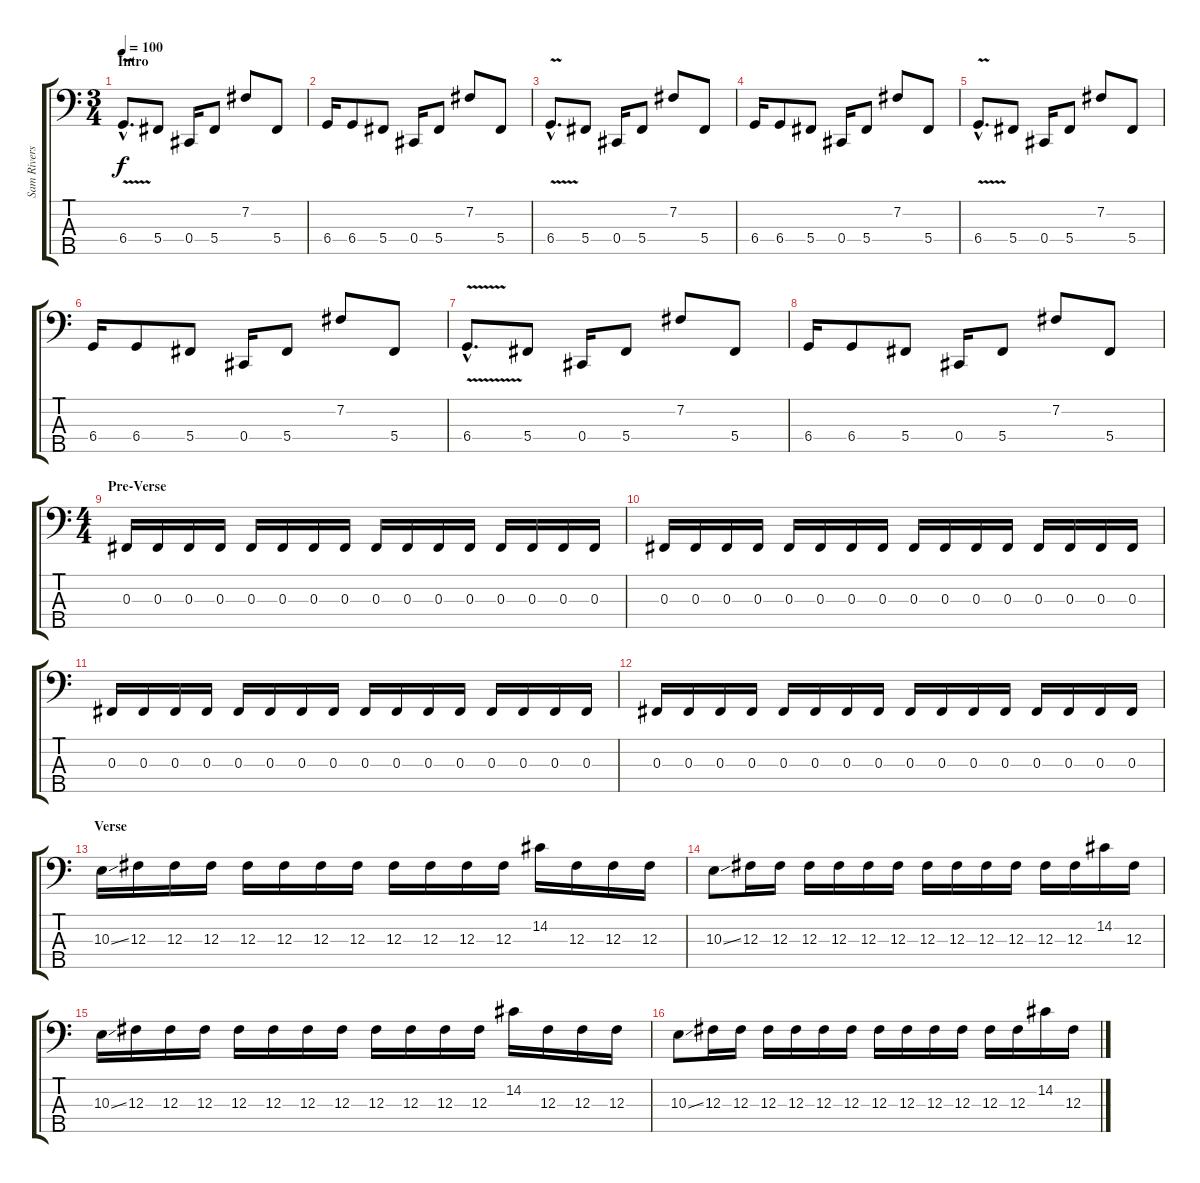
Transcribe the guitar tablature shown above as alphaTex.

\track ("Sam Rivers - Bass" "Sam Rivers") {instrument electricbassfinger}
\staff {score tabs}
\tuning (E2 B1 Gb1 Db1 Bb0) {hide}
\ts (3 4)
\section ("" "Intro")
\tempo 100
\clef f4
\ks c
6.4{v hac}.8{d dy f instrument electricbassfinger} 5.4.8 0.4.16 5.4.8 7.2.8 5.4.8 |
6.4.16 6.4.8 5.4.8 0.4.16 5.4.8 7.2.8 5.4.8 |
6.4{v hac}.8{d} 5.4.8 0.4.16 5.4.8 7.2.8 5.4.8 |
6.4.16 6.4.8 5.4.8 0.4.16 5.4.8 7.2.8 5.4.8 |
6.4{v hac}.8{d} 5.4.8 0.4.16 5.4.8 7.2.8 5.4.8 |
6.4.16 6.4.8 5.4.8 0.4.16 5.4.8 7.2.8 5.4.8 |
6.4{v hac}.8{d} 5.4.8 0.4.16 5.4.8 7.2.8 5.4.8 |
6.4.16 6.4.8 5.4.8 0.4.16 5.4.8 7.2.8 5.4.8 |
\ts (4 4)
\section ("" "Pre-Verse")
0.3.16{volume 7} 0.3.16 0.3.16 0.3.16 0.3.16 0.3.16 0.3.16 0.3.16 0.3.16 0.3.16 0.3.16 0.3.16 0.3.16 0.3.16 0.3.16 0.3.16 |
0.3.16 0.3.16 0.3.16 0.3.16 0.3.16 0.3.16 0.3.16 0.3.16 0.3.16 0.3.16 0.3.16 0.3.16 0.3.16 0.3.16 0.3.16 0.3.16 |
0.3.16 0.3.16 0.3.16 0.3.16 0.3.16 0.3.16 0.3.16 0.3.16 0.3.16 0.3.16 0.3.16 0.3.16 0.3.16 0.3.16 0.3.16 0.3.16 |
0.3.16{volume 14} 0.3.16 0.3.16 0.3.16 0.3.16 0.3.16 0.3.16 0.3.16 0.3.16 0.3.16 0.3.16 0.3.16 0.3.16 0.3.16 0.3.16 0.3.16 |
\section ("" "Verse")
10.3{ss}.16 12.3.16 12.3.16 12.3.16 12.3.16 12.3.16 12.3.16 12.3.16 12.3.16 12.3.16 12.3.16 12.3.16 14.2.16 12.3.16 12.3.16 12.3.16 |
10.3{ss}.8 12.3.16 12.3.16 12.3.16 12.3.16 12.3.16 12.3.16 12.3.16 12.3.16 12.3.16 12.3.16 12.3.16 12.3.16 14.2.16 12.3.16 |
10.3{ss}.16 12.3.16 12.3.16 12.3.16 12.3.16 12.3.16 12.3.16 12.3.16 12.3.16 12.3.16 12.3.16 12.3.16 14.2.16 12.3.16 12.3.16 12.3.16 |
10.3{ss}.8 12.3.16 12.3.16 12.3.16 12.3.16 12.3.16 12.3.16 12.3.16 12.3.16 12.3.16 12.3.16 12.3.16 12.3.16 14.2.16 12.3.16
